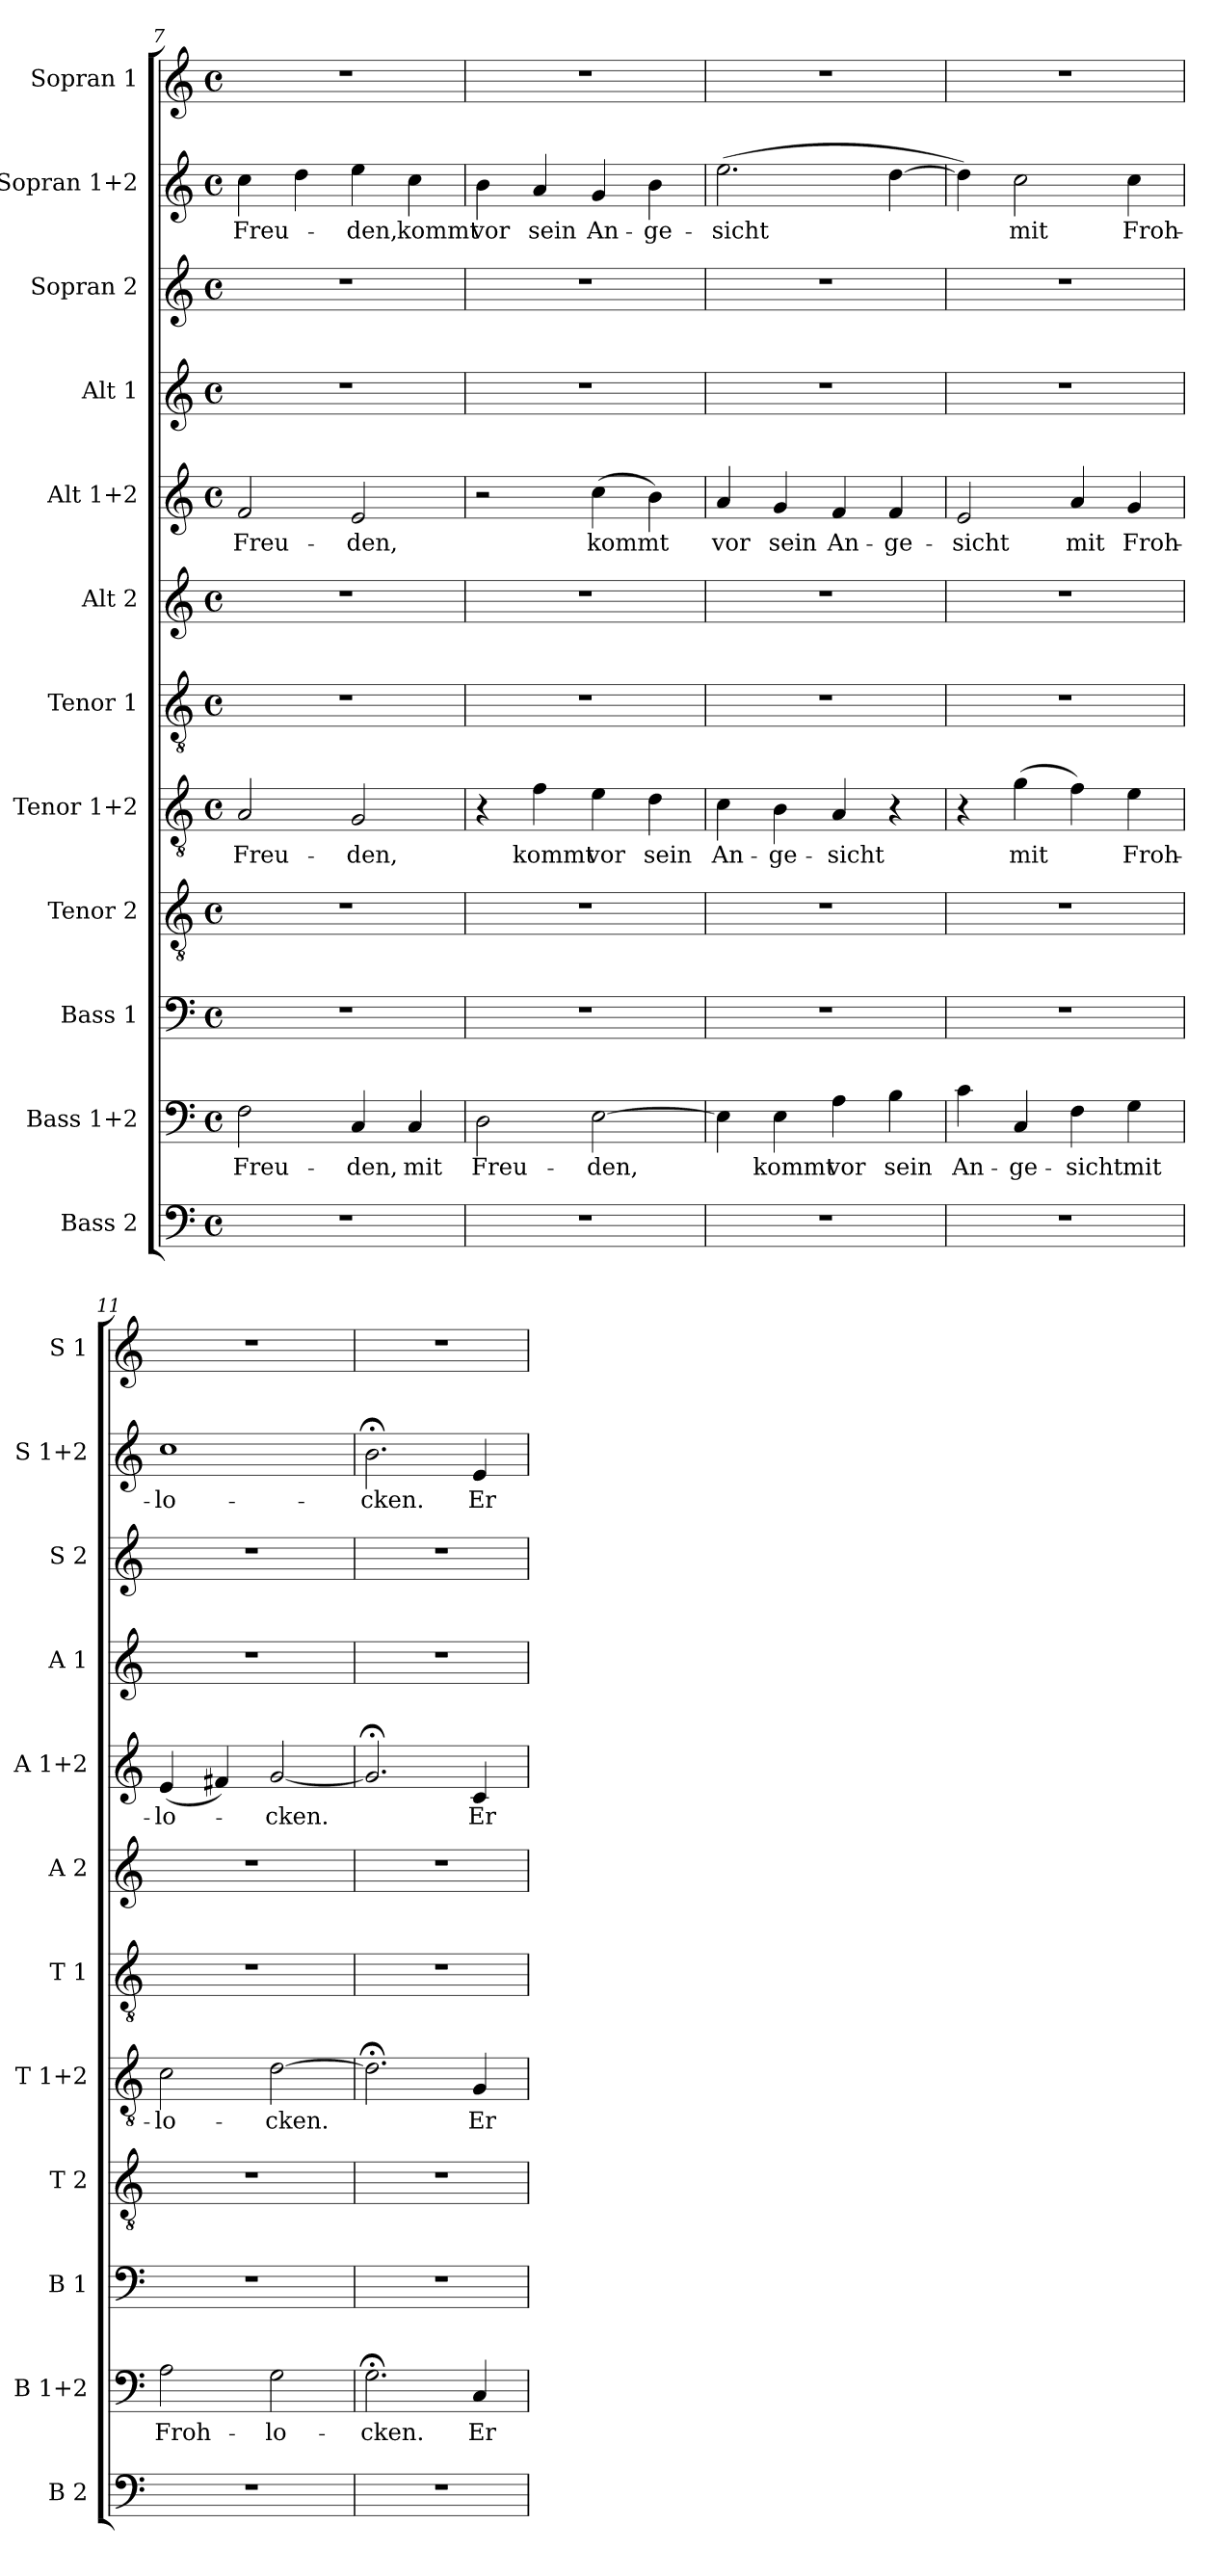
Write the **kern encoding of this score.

**kern	**kern	**text	**kern	**kern	**kern	**text	**kern	**kern	**kern	**text	**kern	**kern	**kern	**text	**kern
*part12	*part11	*part11	*part10	*part9	*part8	*part8	*part7	*part6	*part5	*part5	*part4	*part3	*part2	*part2	*part1
*staff12	*staff11	*staff11	*staff10	*staff9	*staff8	*staff8	*staff7	*staff6	*staff5	*staff5	*staff4	*staff3	*staff2	*staff2	*staff1
*I"Bass 2	*I"Bass 1+2	*	*I"Bass 1	*I"Tenor 2	*I"Tenor 1+2	*	*I"Tenor 1	*I"Alt 2	*I"Alt 1+2	*	*I"Alt 1	*I"Sopran 2	*I"Sopran 1+2	*	*I"Sopran 1
*I'B 2	*I'B 1+2	*	*I'B 1	*I'T 2	*I'T 1+2	*	*I'T 1	*I'A 2	*I'A 1+2	*	*I'A 1	*I'S 2	*I'S 1+2	*	*I'S 1
*clefF4	*clefF4	*	*clefF4	*clefGv2	*clefGv2	*	*clefGv2	*clefG2	*clefG2	*	*clefG2	*clefG2	*clefG2	*	*clefG2
*k[]	*k[]	*	*k[]	*k[]	*k[]	*	*k[]	*k[]	*k[]	*	*k[]	*k[]	*k[]	*	*k[]
*M4/4	*M4/4	*	*M4/4	*M4/4	*M4/4	*	*M4/4	*M4/4	*M4/4	*	*M4/4	*M4/4	*M4/4	*	*M4/4
*met(c)	*met(c)	*	*met(c)	*met(c)	*met(c)	*	*met(c)	*met(c)	*met(c)	*	*met(c)	*met(c)	*met(c)	*	*met(c)
=7	=7	=7	=7	=7	=7	=7	=7	=7	=7	=7	=7	=7	=7	=7	=7
!	!	!LO:LY:b	!	!	!	!LO:LY:b	!	!	!	!LO:LY:b	!	!	!	!LO:LY:b	!
1r	2F\	Freu-	1r	1r	2A/	Freu-	1r	1r	2f/	Freu-	1r	1r	4cc\	Freu-	1r
.	.	.	.	.	.	.	.	.	.	.	.	.	4dd\	.	.
!	!	!LO:LY:b	!	!	!	!LO:LY:b	!	!	!	!LO:LY:b	!	!	!	!LO:LY:b	!
.	4C/	-den,	.	.	2G/	-den,	.	.	2e/	-den,	.	.	4ee\	-den,	.
!	!	!LO:LY:b	!	!	!	!	!	!	!	!	!	!	!	!LO:LY:b	!
.	4C/	mit	.	.	.	.	.	.	.	.	.	.	4cc\	kommt	.
=8	=8	=8	=8	=8	=8	=8	=8	=8	=8	=8	=8	=8	=8	=8	=8
!	!	!LO:LY:b	!	!	!	!	!	!	!	!	!	!	!	!LO:LY:b	!
1r	2D\	Freu-	1r	1r	4r	.	1r	1r	2r	.	1r	1r	4b\	vor	1r
!	!	!	!	!	!	!LO:LY:b	!	!	!	!	!	!	!	!LO:LY:b	!
.	.	.	.	.	4f\	kommt	.	.	.	.	.	.	4a/	sein	.
!	!	!LO:LY:b	!	!	!	!LO:LY:b	!	!	!	!LO:LY:b	!	!	!	!LO:LY:b	!
.	[2E\	-den,	.	.	4e\	vor	.	.	(>4cc\	kommt	.	.	4g/	An-	.
!	!	!	!	!	!	!LO:LY:b	!	!	!	!	!	!	!	!LO:LY:b	!
.	.	.	.	.	4d\	sein	.	.	4b\)	.	.	.	4b\	-ge-	.
=9	=9	=9	=9	=9	=9	=9	=9	=9	=9	=9	=9	=9	=9	=9	=9
!	!	!	!	!	!	!LO:LY:b	!	!	!	!LO:LY:b	!	!	!	!LO:LY:b	!
1r	4E\]	.	1r	1r	4c\	An-	1r	1r	4a/	vor	1r	1r	(>2.ee\	-sicht	1r
!	!	!LO:LY:b	!	!	!	!LO:LY:b	!	!	!	!LO:LY:b	!	!	!	!	!
.	4E\	kommt	.	.	4B\	-ge-	.	.	4g/	sein	.	.	.	.	.
!	!	!LO:LY:b	!	!	!	!LO:LY:b	!	!	!	!LO:LY:b	!	!	!	!	!
.	4A\	vor	.	.	4A/	-sicht	.	.	4f/	An-	.	.	.	.	.
!	!	!LO:LY:b	!	!	!	!	!	!	!	!LO:LY:b	!	!	!	!	!
.	4B\	sein	.	.	4r	.	.	.	4f/	-ge-	.	.	[4dd\	.	.
=10	=10	=10	=10	=10	=10	=10	=10	=10	=10	=10	=10	=10	=10	=10	=10
!	!	!LO:LY:b	!	!	!	!	!	!	!	!LO:LY:b	!	!	!	!	!
1r	4c\	An-	1r	1r	4r	.	1r	1r	2e/	-sicht	1r	1r	4dd\])	.	1r
!	!	!LO:LY:b	!	!	!	!LO:LY:b	!	!	!	!	!	!	!	!LO:LY:b	!
.	4C/	-ge-	.	.	(>4g\	mit	.	.	.	.	.	.	2cc\	mit	.
!	!	!LO:LY:b	!	!	!	!	!	!	!	!LO:LY:b	!	!	!	!	!
.	4F\	-sicht	.	.	4f\)	.	.	.	4a/	mit	.	.	.	.	.
!	!	!LO:LY:b	!	!	!	!LO:LY:b	!	!	!	!LO:LY:b	!	!	!	!LO:LY:b	!
.	4G\	mit	.	.	4e\	Froh-	.	.	4g/	Froh-	.	.	4cc\	Froh-	.
!!LO:PB:g=z
=11	=11	=11	=11	=11	=11	=11	=11	=11	=11	=11	=11	=11	=11	=11	=11
!	!	!LO:LY:b	!	!	!	!LO:LY:b	!	!	!	!LO:LY:b	!	!	!	!LO:LY:b	!
1r	2A\	Froh-	1r	1r	2c\	-lo-	1r	1r	(4e/	-lo-	1r	1r	1cc	-lo-	1r
.	.	.	.	.	.	.	.	.	4f#X/)	.	.	.	.	.	.
!	!	!LO:LY:b	!	!	!	!LO:LY:b	!	!	!	!LO:LY:b	!	!	!	!	!
.	2G\	-lo-	.	.	[2d\	-cken.	.	.	[2g/	-cken.	.	.	.	.	.
!!LO:PB:g=z
=12	=12	=12	=12	=12	=12	=12	=12	=12	=12	=12	=12	=12	=12	=12	=12
!	!	!LO:LY:b	!	!	!	!	!	!	!	!	!	!	!	!LO:LY:b	!
1r	2.G;<\	-cken.	1r	1r	2.d;<\]	.	1r	1r	2.g;</]	.	1r	1r	2.b;<\	-cken.	1r
!	!	!LO:LY:b	!	!	!	!LO:LY:b	!	!	!	!LO:LY:b	!	!	!	!LO:LY:b	!
.	4C/	Er-	.	.	4G/	Er-	.	.	4c/	Er-	.	.	4e/	Er-	.
=	=	=	=	=	=	=	=	=	=	=	=	=	=	=	=
*-	*-	*-	*-	*-	*-	*-	*-	*-	*-	*-	*-	*-	*-	*-	*-
